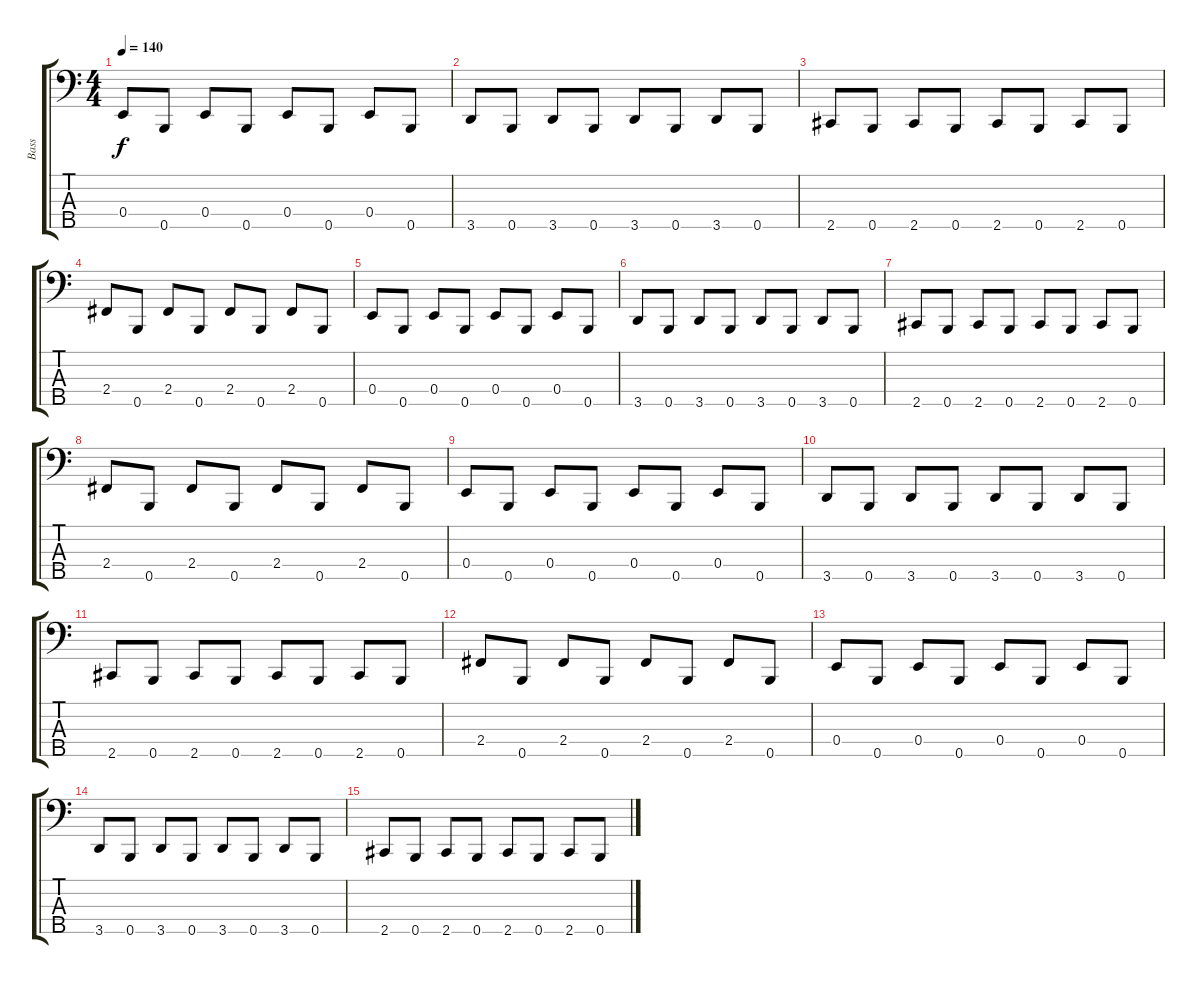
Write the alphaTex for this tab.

\track ("Bass" "Bass") {instrument electricbassfinger}
\staff {score tabs}
\tuning (G2 D2 A1 E1 B0) {hide}
\ts (4 4)
\tempo 140
\clef f4
\ks c
0.4.8{dy f} 0.5.8 0.4.8 0.5.8 0.4.8 0.5.8 0.4.8 0.5.8 |
3.5.8 0.5.8 3.5.8 0.5.8 3.5.8 0.5.8 3.5.8 0.5.8 |
2.5.8 0.5.8 2.5.8 0.5.8 2.5.8 0.5.8 2.5.8 0.5.8 |
2.4.8 0.5.8 2.4.8 0.5.8 2.4.8 0.5.8 2.4.8 0.5.8 |
0.4.8 0.5.8 0.4.8 0.5.8 0.4.8 0.5.8 0.4.8 0.5.8 |
3.5.8 0.5.8 3.5.8 0.5.8 3.5.8 0.5.8 3.5.8 0.5.8 |
2.5.8 0.5.8 2.5.8 0.5.8 2.5.8 0.5.8 2.5.8 0.5.8 |
2.4.8 0.5.8 2.4.8 0.5.8 2.4.8 0.5.8 2.4.8 0.5.8 |
0.4.8 0.5.8 0.4.8 0.5.8 0.4.8 0.5.8 0.4.8 0.5.8 |
3.5.8 0.5.8 3.5.8 0.5.8 3.5.8 0.5.8 3.5.8 0.5.8 |
2.5.8 0.5.8 2.5.8 0.5.8 2.5.8 0.5.8 2.5.8 0.5.8 |
2.4.8 0.5.8 2.4.8 0.5.8 2.4.8 0.5.8 2.4.8 0.5.8 |
0.4.8 0.5.8 0.4.8 0.5.8 0.4.8 0.5.8 0.4.8 0.5.8 |
3.5.8 0.5.8 3.5.8 0.5.8 3.5.8 0.5.8 3.5.8 0.5.8 |
2.5.8 0.5.8 2.5.8 0.5.8 2.5.8 0.5.8 2.5.8 0.5.8
